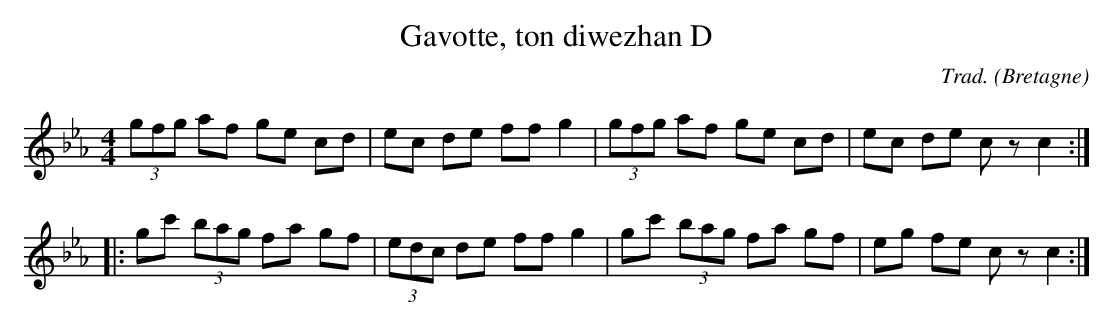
X:1
T:Gavotte, ton diwezhan D
C:Trad.
O:Bretagne
M:4/4
L:1/8
K:Eb
(3gfg af ge cd | ec de ff g2 |(3gfg af ge cd | ec de c z c2 ::
gc' (3bag fa gf | (3edc de ff g2 |gc' (3bag fa gf | eg fe c z c2 :|
